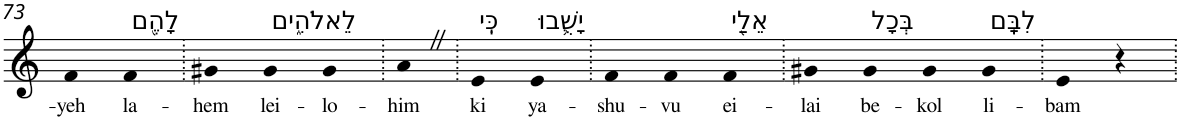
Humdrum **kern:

**kern	**text
*part1	*part1
*staff1	*staff1
*I"Piano	*
*I'Pno	*
!!LO:PB:g=z
*clefG2	*
*k[]	*
=73	=73
!	!LO:LY:b
4f	-yeh
!LO:TX:a:t=לָהֶ֖ם	!
!	!LO:LY:b
4f	la-
=74.	=74.
!	!LO:LY:b
4g#X	-hem
!LO:TX:a:t=לֵאלֹהִ֑ים	!
!	!LO:LY:b
4g#	lei-
!	!LO:LY:b
4g#	-lo-
=75.	=75.
!	!LO:LY:b
4aZ	-him
=76.	=76.
!LO:TX:a:t=כִּֽי	!
!	!LO:LY:b
4e	ki
!LO:TX:a:t=יָשֻׁ֥בוּ	!
!	!LO:LY:b
4e	ya-
=77.	=77.
!	!LO:LY:b
4f	-shu-
!	!LO:LY:b
4f	-vu
!LO:TX:a:t=אֵלַ֖י	!
!	!LO:LY:b
4f	ei-
=78.	=78.
!	!LO:LY:b
4g#X	-lai
!LO:TX:a:t=בְּכָל	!
!	!LO:LY:b
4g#	be-
!	!LO:LY:b
4g#	-kol
!LO:TX:a:t=לִבָּֽם	!
!	!LO:LY:b
4g#	li-
=79.	=79.
!	!LO:LY:b
4e	-bam
4r	.
=.	=.
*-	*-
